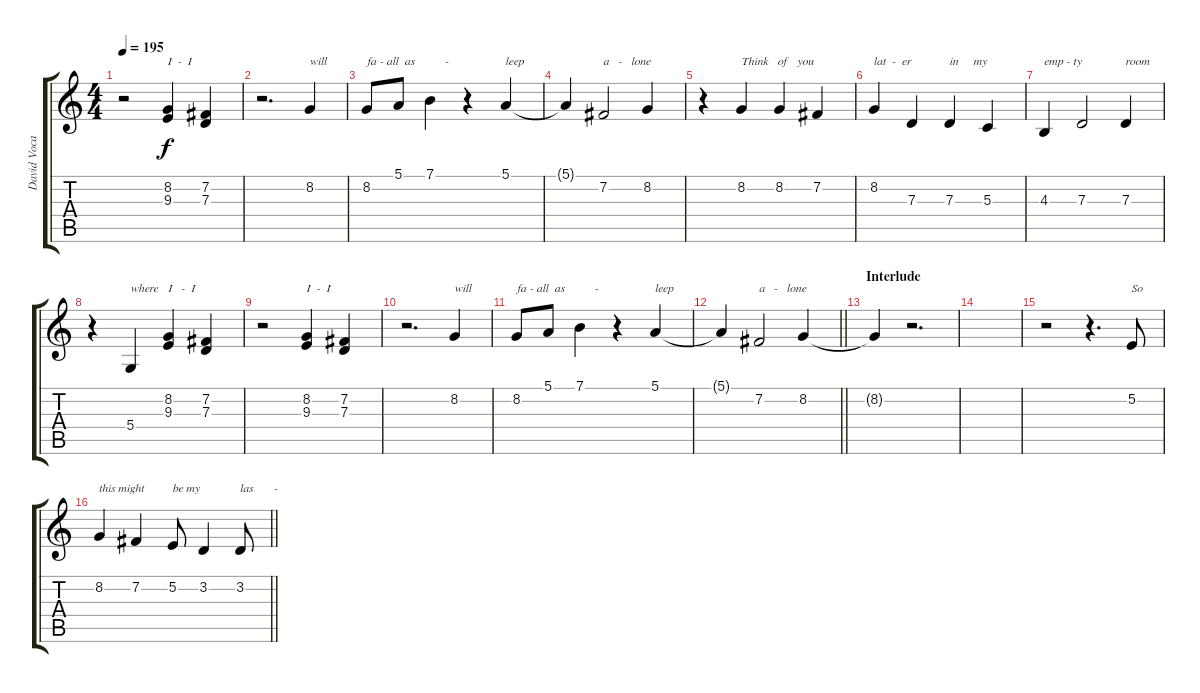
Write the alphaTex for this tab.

\track ("David Vocals" "David Voca") {instrument synthvoice}
\staff {score tabs}
\tuning (E4 B3 G3 D3 A2 E2) {hide}
\ts (4 4)
\tempo 195
\clef g2
\ks c
r.2{dy f} (8.2 9.3).4{txt "I  -  I"} (7.2 7.3).4 |
r.2{d} 8.2.4{txt "will"} |
8.2.8{txt "fa - all  as          -"} 5.1.8 7.1.4 r.4 5.1.4{txt "leep"} |
5.1{t}.4 7.2.2{txt "a   -   lone"} 8.2.4 |
r.4 8.2.4{txt "Think   of   you"} 8.2.4 7.2.4 |
8.2.4{txt "lat  -  er"} 7.3.4 7.3.4{txt "in     my"} 5.3.4 |
4.3.4{txt "emp - ty"} 7.3.2 7.3.4{txt "room"} |
r.4 5.4.4{txt "where"} (8.2 9.3).4{txt "I   -  I"} (7.2 7.3).4 |
r.2 (8.2 9.3).4{txt "I  -  I"} (7.2 7.3).4 |
r.2{d} 8.2.4{txt "will"} |
8.2.8{txt "fa - all  as          -"} 5.1.8 7.1.4 r.4 5.1.4{txt "leep"} |
\barLineRight lightlight
5.1{t}.4 7.2.2{txt "a   -   lone"} 8.2.4 |
\section ("" "Interlude")
8.2{t}.4 r.2{d} |
|
r.2 r.4{d} 5.2.8{txt "So "} |
\barLineRight lightlight
8.2.4{txt "this might"} 7.2.4 5.2.8{txt "be my"} 3.2.4 3.2.8{txt "las       -    "}
